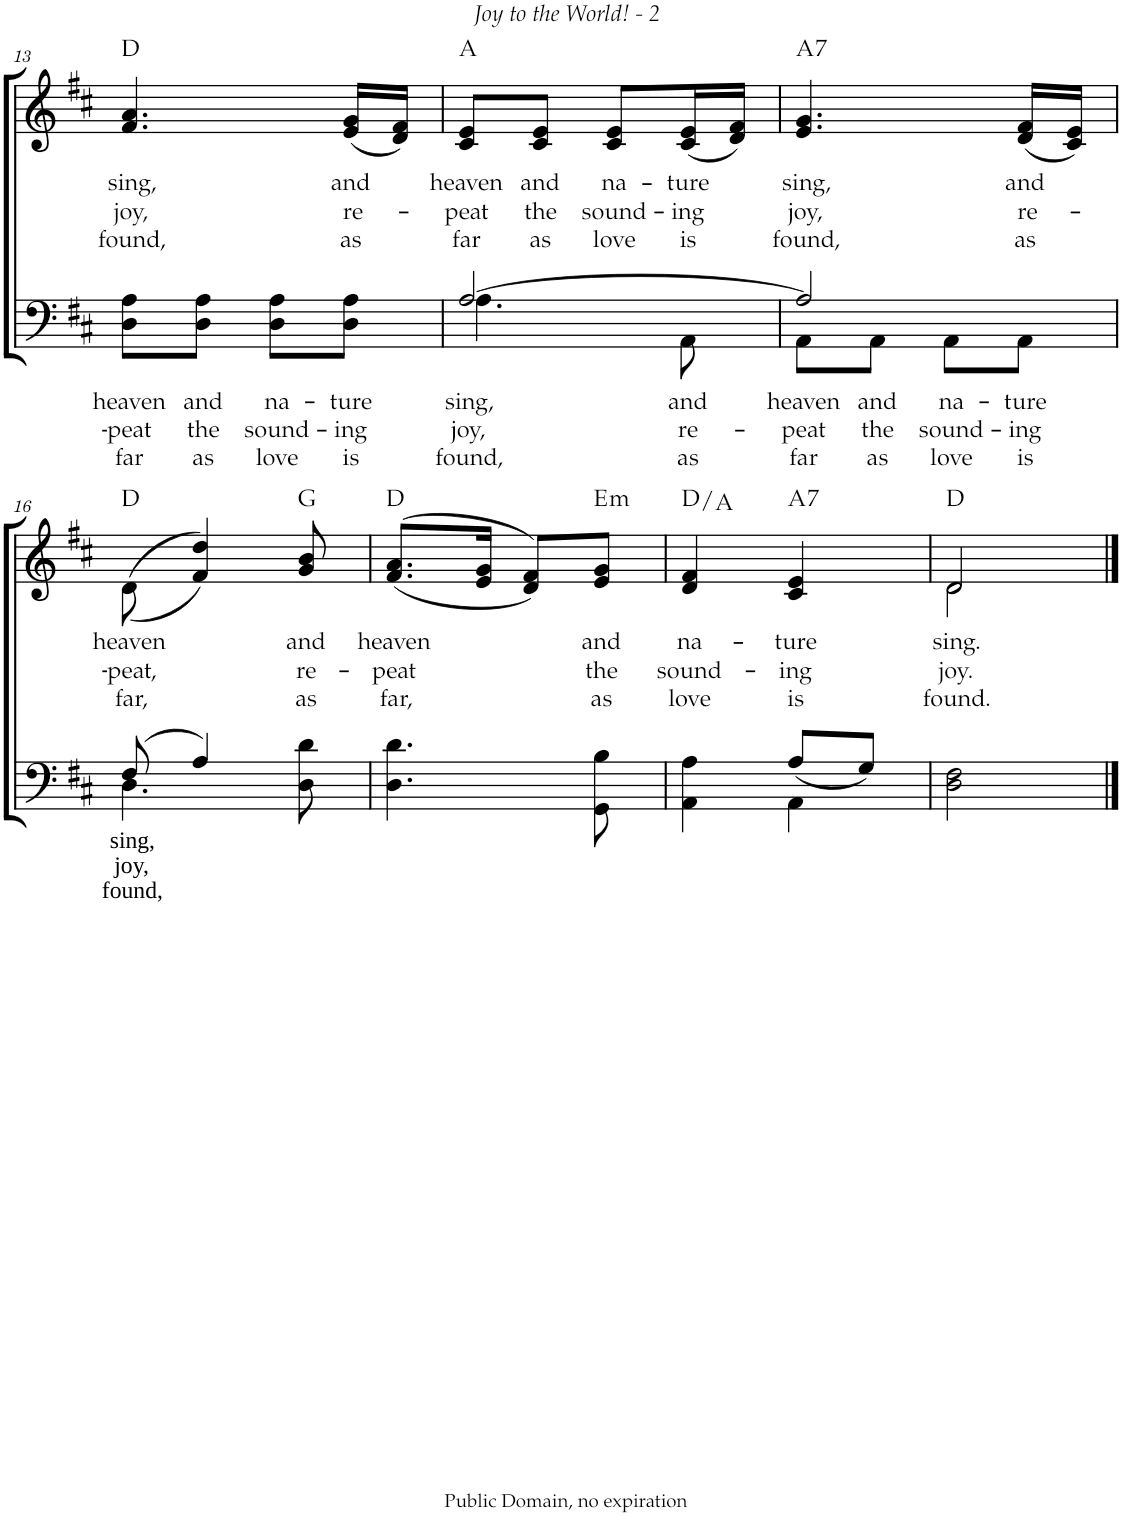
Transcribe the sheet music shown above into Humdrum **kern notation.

**kern	**text	**text	**text	**kern	**text	**text	**text	**harte
*part2	*part2	*part2	*part2	*part1	*part1	*part1	*part1	*part1
*staff2	*staff2	*staff2	*staff2	*staff1	*staff1	*staff1	*staff1	*
*I"Voice	*	*	*	*I"Voice	*	*	*	*
*I'V	*	*	*	*I'V	*	*	*	*
!!LO:PB:g=z
*clefF4	*	*	*	*clefG2	*	*	*	*
*k[f#c#]	*	*	*	*k[f#c#]	*	*	*	*
*M2/4	*	*	*	*M2/4	*	*	*	*
=13	=13	=13	=13	=13	=13	=13	=13	=13
!	!LO:LY:b	!LO:LY:b	!LO:LY:b	!	!LO:LY:b	!LO:LY:b	!LO:LY:b	!
8D\ 8A\L	heaven	-peat	far	4.f#/ 4.a/	sing,	joy,	found,	D:maj
!	!LO:LY:b	!LO:LY:b	!LO:LY:b	!	!	!	!	!
8D\ 8A\J	and	the	as	.	.	.	.	.
!	!LO:LY:b	!LO:LY:b	!LO:LY:b	!	!	!	!	!
8D\ 8A\L	na-	sound-	love	.	.	.	.	.
!	!LO:LY:b	!LO:LY:b	!LO:LY:b	!	!LO:LY:b	!LO:LY:b	!LO:LY:b	!
8D\ 8A\J	-ture	-ing	is	(16e/ 16g/LL	and	re-	as	.
.	.	.	.	16d/ 16f#/JJ)	.	.	.	.
=14	=14	=14	=14	=14	=14	=14	=14	=14
!	!LO:LY:b	!LO:LY:b	!LO:LY:b	!	!LO:LY:b	!LO:LY:b	!LO:LY:b	!
*^	*	*	*	*	*	*	*	*
[2A/	4.A\	sing,	joy,	found,	8c#/ 8e/L	heaven	-peat	far	A:maj
!	!	!	!	!	!	!LO:LY:b	!LO:LY:b	!LO:LY:b	!
.	.	.	.	.	8c#/ 8e/J	and	the	as	.
!	!	!	!	!	!	!LO:LY:b	!LO:LY:b	!LO:LY:b	!
.	.	.	.	.	8c#/ 8e/L	na-	sound-	love	.
!	!	!LO:LY:b	!LO:LY:b	!LO:LY:b	!	!LO:LY:b	!LO:LY:b	!LO:LY:b	!
.	8AA\	and	re-	as	(<16c#/ 16e/L	-ture	-ing	is	.
.	.	.	.	.	16d/ 16f#/JJ)	.	.	.	.
=15	=15	=15	=15	=15	=15	=15	=15	=15	=15
!	!	!LO:LY:b	!LO:LY:b	!LO:LY:b	!	!LO:LY:b	!LO:LY:b	!LO:LY:b	!LO:H:kt=7
2A/]	8AA\L	heaven	-peat	far	4.e/ 4.g/	sing,	joy,	found,	A:7
!	!	!LO:LY:b	!LO:LY:b	!LO:LY:b	!	!	!	!	!
.	8AA\J	and	the	as	.	.	.	.	.
!	!	!LO:LY:b	!LO:LY:b	!LO:LY:b	!	!	!	!	!
.	8AA\L	na-	sound-	love	.	.	.	.	.
!	!	!LO:LY:b	!LO:LY:b	!LO:LY:b	!	!LO:LY:b	!LO:LY:b	!LO:LY:b	!
.	8AA\J	-ture	-ing	is	(16d/ 16f#/LL	and	re-	as	.
.	.	.	.	.	16c#/ 16e/JJ)	.	.	.	.
!!LO:LB:g=z
=16	=16	=16	=16	=16	=16	=16	=16	=16	=16
!	!	!LO:LY:b	!LO:LY:b	!LO:LY:b	!	!LO:LY:b	!LO:LY:b	!LO:LY:b	!
(8F#/	4.D\	sing,	joy,	found,	(<(>8d\	heaven	-peat,	far,	D:maj
4A/)	.	.	.	.	4f#/ 4dd/))	.	.	.	.
!	!	!	!	!	!	!LO:LY:b	!LO:LY:b	!LO:LY:b	!
8ryy	8D\ 8d\	.	.	.	8g/ 8b/	and	re-	as	G:maj
=17	=17	=17	=17	=17	=17	=17	=17	=17	=17
!	!	!	!	!	!	!LO:LY:b	!LO:LY:b	!LO:LY:b	!
*v	*v	*	*	*	*	*	*	*	*
4.D\ 4.d\	.	.	.	(<(>8.f#/ 8.a/L	heaven	-peat	far,	D:maj
.	.	.	.	16e/ 16g/Jk	.	.	.	.
.	.	.	.	8d/ 8f#/L))	.	.	.	.
!	!	!	!	!	!LO:LY:b	!LO:LY:b	!LO:LY:b	!LO:H:kt=m
8GG\ 8B\	.	.	.	8e/ 8g/J	and	the	as	E:min
=18	=18	=18	=18	=18	=18	=18	=18	=18
*^	*	*	*	*	*	*	*	*
!	!	!	!	!	!	!LO:LY:b	!LO:LY:b	!LO:LY:b	!
4AA\ 4A\	4ryy	.	.	.	4d/ 4f#/	na-	sound-	love	D:maj/5
!	!	!	!	!	!	!LO:LY:b	!LO:LY:b	!LO:LY:b	!LO:H:kt=7
4AA\	(8A/L	.	.	.	4c#/ 4e/	-ture	-ing	is	A:7
.	8G/J)	.	.	.	.	.	.	.	.
=19	=19	=19	=19	=19	=19	=19	=19	=19	=19
!	!	!	!	!	!	!LO:LY:b	!LO:LY:b	!LO:LY:b	!
*v	*v	*	*	*	*^	*	*	*	*
2D\ 2F#\	.	.	.	2d/	2d\	sing.	joy.	found.	D:maj
*	*	*	*	*v	*v	*	*	*	*
==	==	==	==	==	==	==	==	==
*-	*-	*-	*-	*-	*-	*-	*-	*-
